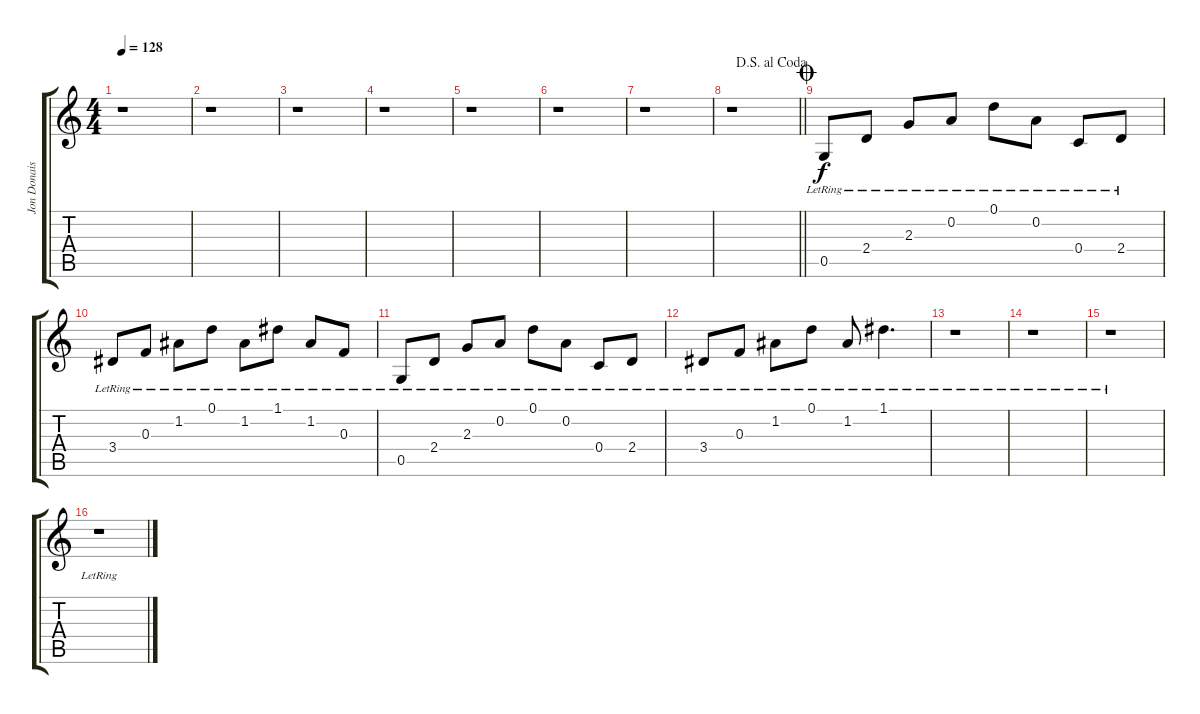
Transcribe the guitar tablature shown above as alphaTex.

\track ("Jon Donais Acoustic" "Jon Donais") {instrument acousticguitarsteel}
\staff {score tabs}
\tuning (D4 A3 F3 C3 G2 D2) {hide}
\ts (4 4)
\tempo 128
\clef g2
\ks c
r.1{dy mf} |
r.1 |
r.1 |
r.1 |
r.1 |
r.1 |
r.1 |
\jump dalsegnoalcoda
\barLineRight lightlight
r.1 |
\jump coda
0.5{lr}.8{dy f} 2.4{lr}.8 2.3{lr}.8 0.2{lr}.8 0.1{lr}.8 0.2{lr}.8 0.4{lr}.8 2.4{lr}.8 |
3.4{lr}.8 0.3{lr}.8 1.2{lr}.8 0.1{lr}.8 1.2{lr}.8 1.1{lr}.8 1.2{lr}.8 0.3{lr}.8 |
0.5{lr}.8 2.4{lr}.8 2.3{lr}.8 0.2{lr}.8 0.1{lr}.8 0.2{lr}.8 0.4{lr}.8 2.4{lr}.8 |
3.4{lr}.8 0.3{lr}.8 1.2{lr}.8 0.1{lr}.8 1.2{lr}.8 1.1{lr}.4{d} |
r.1 |
r.1 |
r.1 |
r.1
